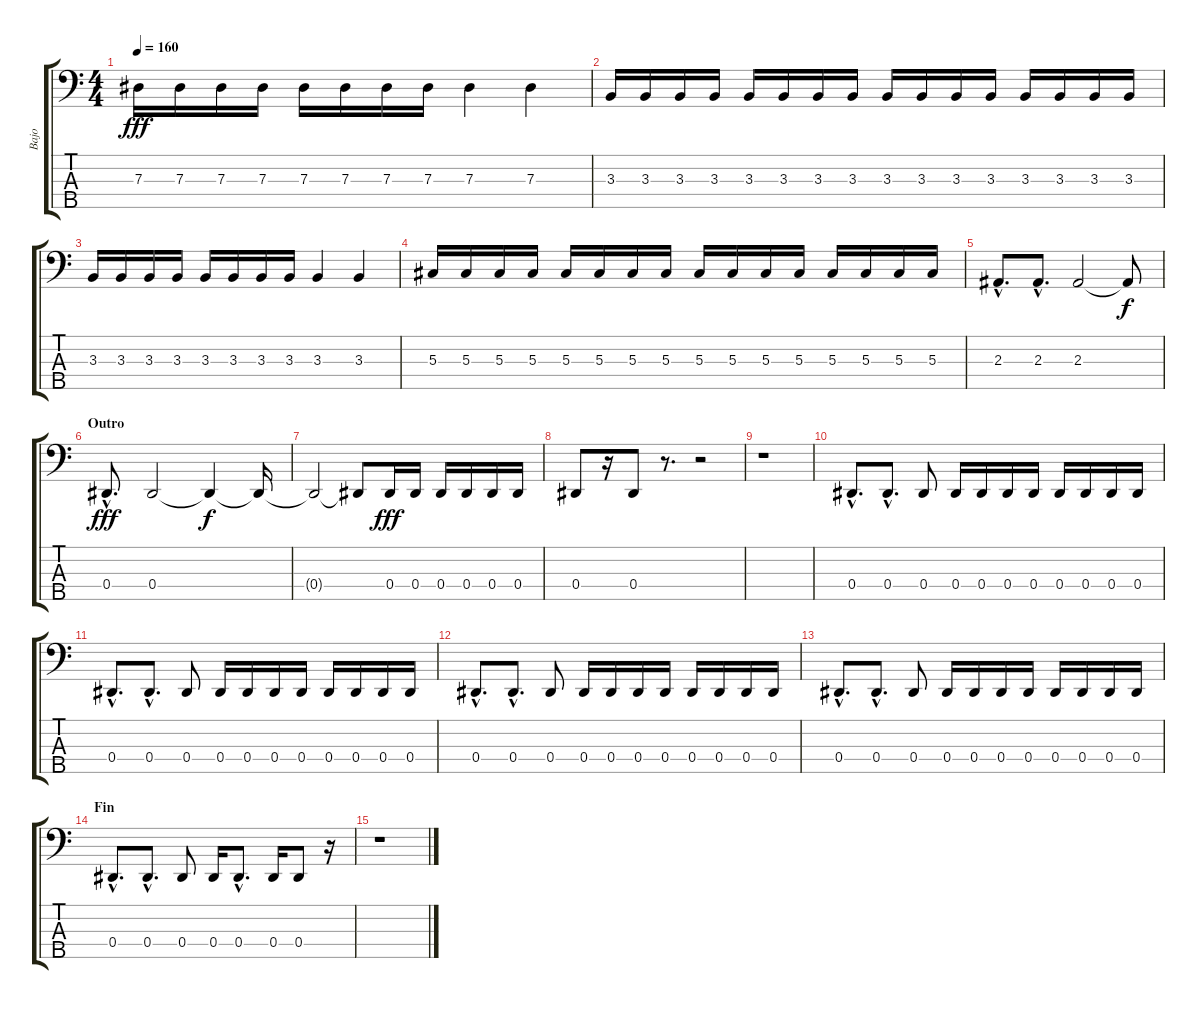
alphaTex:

\track ("Bajo" "Bajo") {instrument electricbassfinger}
\staff {score tabs}
\tuning (Gb2 Db2 Ab1 Eb1 Bb0) {hide}
\ts (4 4)
\tempo 160
\clef f4
\ks c
7.3.16{dy fff} 7.3.16 7.3.16 7.3.16 7.3.16 7.3.16 7.3.16 7.3.16 7.3.4 7.3.4 |
3.3.16 3.3.16 3.3.16 3.3.16 3.3.16 3.3.16 3.3.16 3.3.16 3.3.16 3.3.16 3.3.16 3.3.16 3.3.16 3.3.16 3.3.16 3.3.16 |
3.3.16 3.3.16 3.3.16 3.3.16 3.3.16 3.3.16 3.3.16 3.3.16 3.3.4 3.3.4 |
5.3.16 5.3.16 5.3.16 5.3.16 5.3.16 5.3.16 5.3.16 5.3.16 5.3.16 5.3.16 5.3.16 5.3.16 5.3.16 5.3.16 5.3.16 5.3.16 |
2.3{hac}.8{d} 2.3{hac}.8{d} 2.3.2 2.3{t}.8{dy f} |
\section ("" "Outro")
0.4{hac}.8{d dy fff} 0.4.2 0.4{t}.4{dy f} 0.4{t}.16 |
0.4{t}.2 0.4{t}.8 0.4.16{dy fff} 0.4.16 0.4.16 0.4.16 0.4.16 0.4.16 |
0.4.8 r.16 0.4.8 r.8{d} r.2 |
r.1 |
0.4{hac}.8{d} 0.4{hac}.8{d} 0.4.8 0.4.16 0.4.16 0.4.16 0.4.16 0.4.16 0.4.16 0.4.16 0.4.16 |
0.4{hac}.8{d} 0.4{hac}.8{d} 0.4.8 0.4.16 0.4.16 0.4.16 0.4.16 0.4.16 0.4.16 0.4.16 0.4.16 |
0.4{hac}.8{d} 0.4{hac}.8{d} 0.4.8 0.4.16 0.4.16 0.4.16 0.4.16 0.4.16 0.4.16 0.4.16 0.4.16 |
0.4{hac}.8{d} 0.4{hac}.8{d} 0.4.8 0.4.16 0.4.16 0.4.16 0.4.16 0.4.16 0.4.16 0.4.16 0.4.16 |
\section ("" "Fin")
0.4{hac}.8{d} 0.4{hac}.8{d} 0.4.8 0.4.16 0.4{hac}.8{d} 0.4.16 0.4.8 r.16 |
r.1
